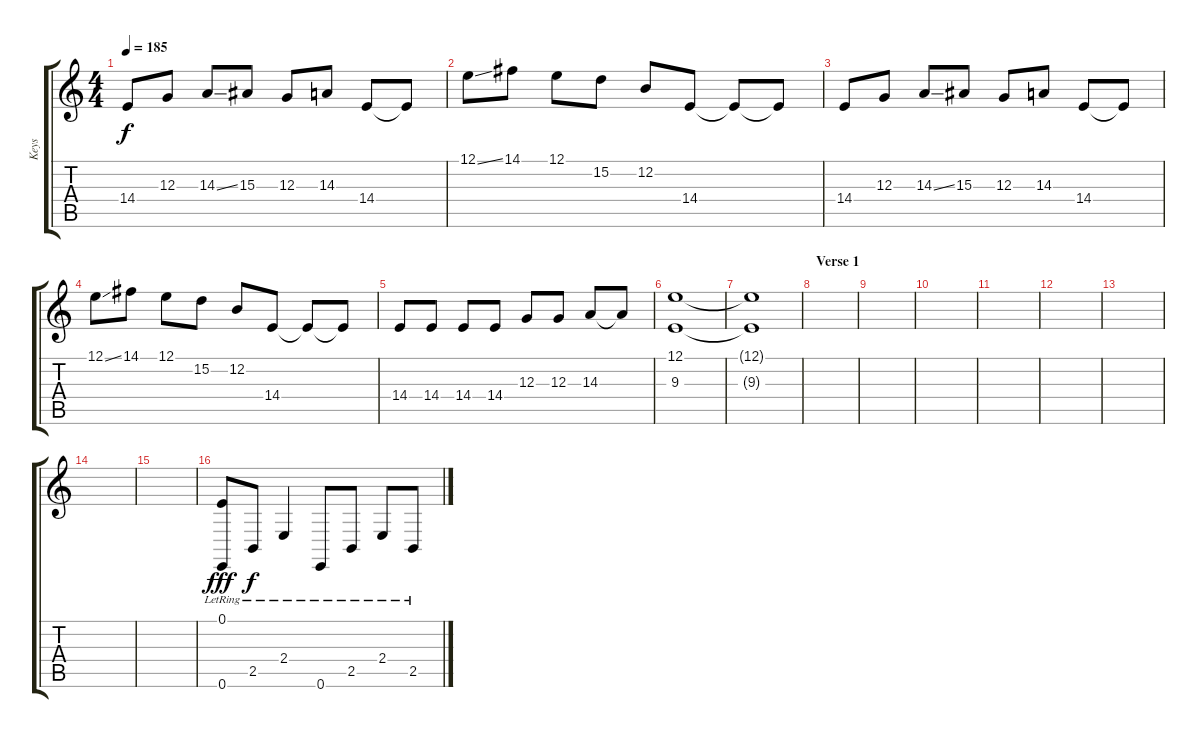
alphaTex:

\track ("Keys" "Keys") {instrument stringensemble1}
\staff {score tabs}
\tuning (E4 B3 G3 D3 A2 E2) {hide}
\ts (4 4)
\tempo 185
\clef g2
\ks c
14.4.8{dy f} 12.3.8 14.3{ss}.8 15.3.8 12.3.8 14.3.8 14.4.8 14.4{t}.8 |
12.1{ss}.8 14.1.8 12.1.8 15.2.8 12.2.8 14.4.8 14.4{t}.8 14.4{t}.8 |
14.4.8 12.3.8 14.3{ss}.8 15.3.8 12.3.8 14.3.8 14.4.8 14.4{t}.8 |
12.1{ss}.8 14.1.8 12.1.8 15.2.8 12.2.8 14.4.8 14.4{t}.8 14.4{t}.8 |
14.4.8 14.4.8 14.4.8 14.4.8 12.3.8 12.3.8 14.3.8 14.3{t}.8 |
(12.1 9.3).1 |
(12.1{t} 9.3{t}).1 |
\section ("" "Verse 1")
|
|
|
|
|
|
|
|
(0.1{lr} 0.6{lr}).8{dy fff volume 16 balance 8 instrument harpsichord} 2.5{lr}.8{dy f} 2.4{lr}.4 0.6{lr}.8 2.5{lr}.8 2.4{lr}.8 2.5{lr}.8
